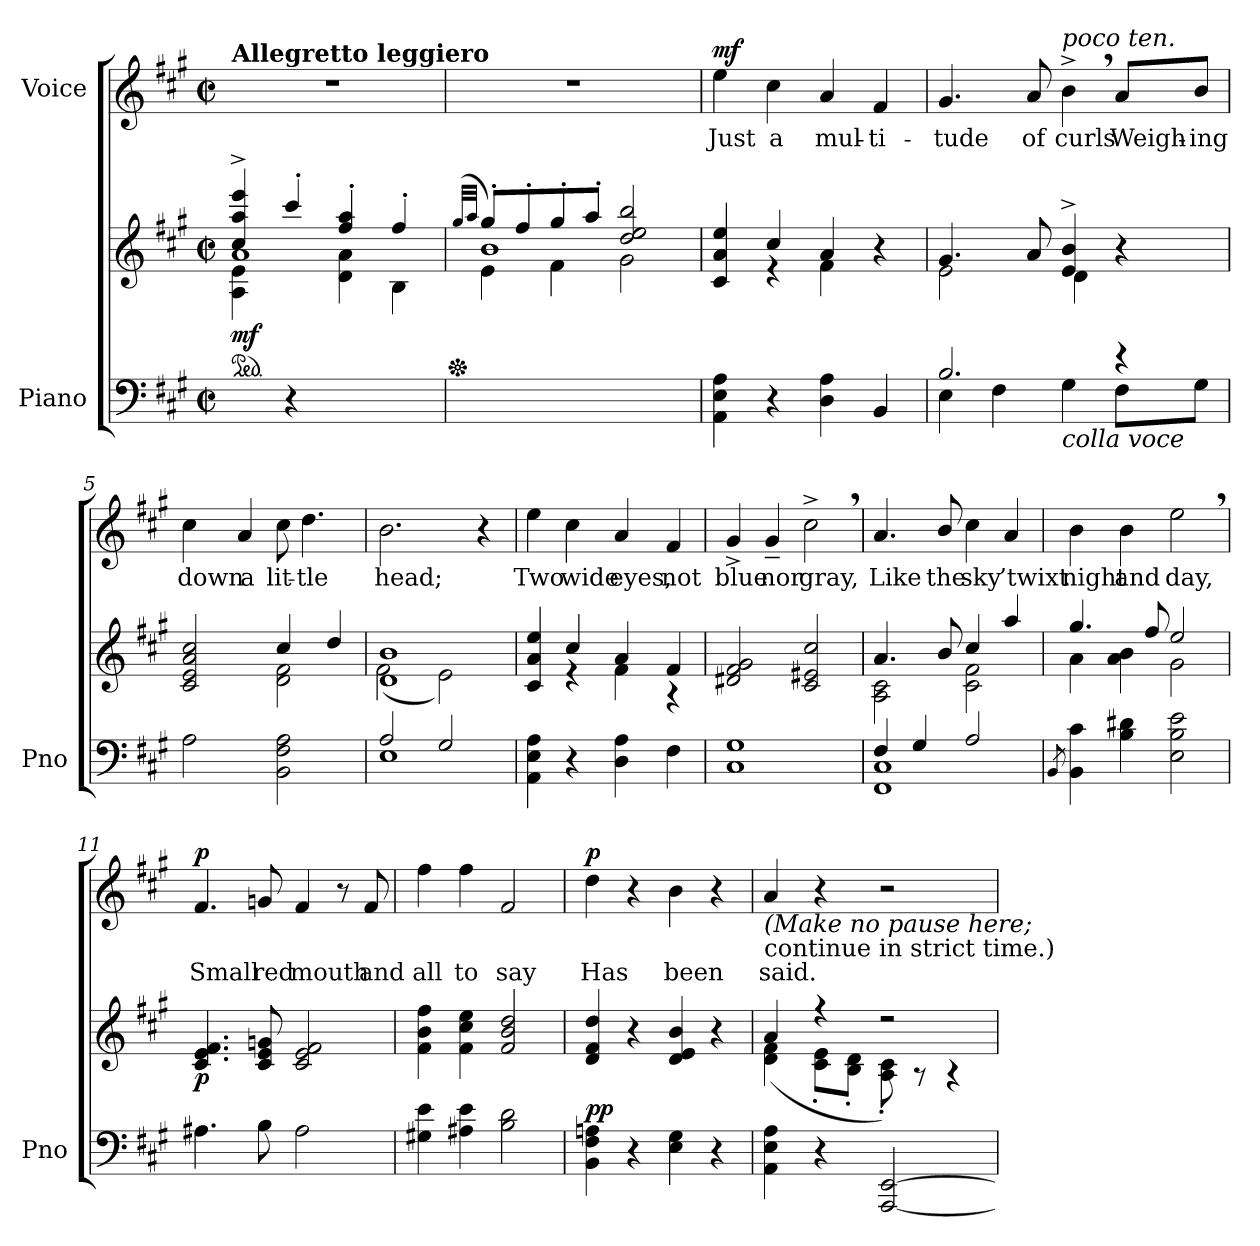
**kern	**kern	**dynam	**kern	**text	**dynam
*part2	*part2	*part2	*part1	*part1	*part1
*staff3	*staff2	*staff2/3	*staff1	*staff1	*staff1
*I"Piano	*	*	*I"Voice	*	*
*I'Pno	*	*	*	*	*
*clefF4	*clefG2	*	*clefG2	*	*
*k[f#c#g#]	*k[f#c#g#]	*	*k[f#c#g#]	*	*
*M2/2	*M2/2	*	*M2/2	*	*
*met(c|)	*met(c|)	*	*met(c|)	*	*
=1	=1	=1	=1	=1	=1
*	*^	*	*	*	*
*	*	*^	*	*	*	*
*	*ped	*	*	*	*	*	*
!	!	!	!	!	!LO:TX:a:B:t=Allegretto leggiero	!	!
!	!	!	!	!LO:DY:b	!	!	!
4ryy	4cc#/^ 4aa/^ 4eee/^	1a	4A\ 4e\	mf	1r	.	.
4r	4ccc#'/	.	4ryy	.	.	.	.
2ryy	4ff#/' 4aa/'	.	4d\ 4a\	.	.	.	.
.	4ff#'/	.	4B\	.	.	.	.
=2	=2	=2	=2	=2	=2	=2	=2
*	*Xped	*	*	*	*	*	*
.	(32qgg#/LLL	.	.	.	.	.	.
.	32qaa/JJJ	.	.	.	.	.	.
1ryy	8gg#'/L)	1b	4e\	.	1r	.	.
.	8ff#'/	.	.	.	.	.	.
.	8gg#'/	.	4f#\	.	.	.	.
.	8aa'/J	.	.	.	.	.	.
.	2dd/ 2ee/ 2bb/	.	2g#\	.	.	.	.
!!LO:LB:g=z
=3	=3	=3	=3	=3	=3	=3	=3
!	!	!	!	!	!	!LO:LY:b	!LO:DY:a
*	*	*v	*v	*	*	*	*
4AA\ 4E\ 4A\	4c#/ 4a/ 4ee/	4ryy	.	4ee\	Just	mf
!	!	!	!	!	!LO:LY:b	!
4r	4cc#/	4r	.	4cc#\	a	.
!	!	!	!	!	!LO:LY:b	!
4D\ 4A\	4a/	4f#\	.	4a/	mul-	.
!	!	!	!	!	!LO:LY:b	!
4BB/	4r	4ryy	.	4f#/	-ti-	.
=4	=4	=4	=4	=4	=4	=4
*^	*	*	*	*	*	*
!	!	!	!	!	!	!LO:LY:b	!
2.B/	4E\	4.g#/	2e\	.	4.g#/	-tude	.
.	4F#\	.	.	.	.	.	.
!	!	!	!	!	!	!LO:LY:b	!
.	.	8a/	.	.	8a/	of	.
!	!	!	!	!	!LO:TX:a:i:t=poco ten.	!	!
!	!LO:TX:b:i:t=colla voce	!	!	!	!	!	!
!	!	!	!	!	!	!LO:LY:b	!
.	4G#\	4e/^ 4b/^	4d\	.	4b^,\	curls	.
!	!	!	!	!	!	!LO:LY:b	!
4r	8F#\L	4r	4ryy	.	8a/L	Weigh-	.
!	!	!	!	!	!	!LO:LY:b	!
.	8G#\J	.	.	.	8b/J	-ing	.
=5	=5	=5	=5	=5	=5	=5	=5
!	!	!	!	!	!	!LO:LY:b	!
*v	*v	*	*	*	*	*	*
2A\	2c#/ 2e/ 2a/ 2cc#/	2ryy	.	4cc#\	down	.
!	!	!	!	!	!LO:LY:b	!
.	.	.	.	4a/	a	.
!	!	!	!	!	!LO:LY:b	!
2BB\ 2F#\ 2A\	4cc#/	2d\ 2f#\	.	8cc#\	lit-	.
!	!	!	!	!	!LO:LY:b	!
.	.	.	.	4.dd\	-tle	.
.	4dd/	.	.	.	.	.
=6	=6	=6	=6	=6	=6	=6
*^	*	*	*	*	*	*
!	!	!	!	!	!	!LO:LY:b	!
2A/	1E	1d 1b	(2f#\	.	2.b\	head;	.
2G#/	.	.	2e\)	.	.	.	.
.	.	.	.	.	4r	.	.
*v	*v	*	*	*	*	*	*
!!LO:LB:g=z
=7	=7	=7	=7	=7	=7	=7
!	!	!	!	!	!LO:LY:b	!
4AA\ 4E\ 4A\	4c#/ 4a/ 4ee/	4ryy	.	4ee\	Two	.
!	!	!	!	!	!LO:LY:b	!
4r	4cc#/	4r	.	4cc#\	wide	.
!	!	!	!	!	!LO:LY:b	!
4D\ 4A\	4a/	4f#\	.	4a/	eyes,	.
!	!	!	!	!	!LO:LY:b	!
4F#\	4f#/	4r	.	4f#/	not	.
=8	=8	=8	=8	=8	=8	=8
!	!	!	!	!	!LO:LY:b	!
*	*v	*v	*	*	*	*
1C# 1G#	2d#X/ 2f#/ 2g#/	.	4g#^>/	blue	.
!	!	!	!	!LO:LY:b	!
.	.	.	4g#~>/	nor	.
!	!	!	!	!LO:LY:b	!
.	2c#/ 2e#X/ 2cc#/	.	2cc#^>,\	gray,	.
=9	=9	=9	=9	=9	=9
*^	*^	*	*	*	*
!	!	!	!	!	!	!LO:LY:b	!
4F#/	1FF# 1C#	4.a/	2A\ 2c#\	.	4.a/	Like	.
4G#/	.	.	.	.	.	.	.
!	!	!	!	!	!	!LO:LY:b	!
.	.	8b/	.	.	8b/	the	.
!	!	!	!	!	!	!LO:LY:b	!
2A/	.	4cc#/	2c#\ 2f#\	.	4cc#\	sky	.
!	!	!	!	!	!	!LO:LY:b	!
.	.	4aa/	.	.	4a/	’twixt	.
*v	*v	*	*	*	*	*	*
=10	=10	=10	=10	=10	=10	=10
8qBB/	.	.	.	.	.	.
!	!	!	!	!	!LO:LY:b	!
4BB\ 4c#\	4.gg#/	4a\	.	4b\	night	.
!	!	!	!	!	!LO:LY:b	!
4B\ 4d#X\	.	4a\ 4b\	.	4b\	and	.
.	8ff#/	.	.	.	.	.
!	!	!	!	!	!LO:LY:b	!
2E\ 2B\ 2e\	2ee/	2g#\	.	2ee,\	day,	.
!!LO:LB:g=z
=11	=11	=11	=11	=11	=11	=11
!	!	!	!LO:DY:b	!	!LO:LY:b	!LO:DY:a
*	*v	*v	*	*	*	*
4.A#X\	4.c#/ 4.e/ 4.f#/	p	4.f#/	Small	p
!	!	!	!	!LO:LY:b	!
8B\	8c#/ 8e/ 8gn/	.	8gn/	red	.
!	!	!	!	!LO:LY:b	!
2A#\	2c#/ 2e/ 2f#/	.	4f#/	mouth	.
!	!	!	!	!LO:LY:b	!
.	.	.	8r	–	.
!	!	!	!	!LO:LY:b	!
.	.	.	8f#/	and	.
=12	=12	=12	=12	=12	=12
!	!	!	!	!LO:LY:b	!
4G#X\ 4e\	4f#\ 4b\ 4ff#\	.	4ff#\	all	.
!	!	!	!	!LO:LY:b	!
4A#X\ 4e\	4f#\ 4cc#\ 4ee\	.	4ff#\	to	.
!	!	!	!	!LO:LY:b	!
2B\ 2d\	2f#/ 2b/ 2dd/	.	2f#/	say	.
=13	=13	=13	=13	=13	=13
!	!	!LO:DY:a=2	!	!LO:LY:b	!LO:DY:a
4BB\ 4F#\ 4An\	4d/ 4f#/ 4dd/	pp	4dd\	Has	p
4r	4r	.	4r	.	.
!	!	!	!	!LO:LY:b	!
4E\ 4G#\	4d/ 4e/ 4b/	.	4b\	been	.
4r	4r	.	4r	.	.
=14	=14	=14	=14	=14	=14
*	*^	*	*	*	*
!	!	!	!	!LO:TX:b:i:t=(Make no pause here;	!	!
!	!	!	!	!LO:TX:b:t=continue in strict time.)	!	!
!	!	!	!	!	!LO:LY:b	!
4AA\ 4E\ 4A\	4a/	(4d\ 4f#\	.	4a/	said.	.
4r	4r	8c#\' 8e\'L	.	4r	.	.
.	.	8B\' 8d\'J	.	.	.	.
[<2AAA/ [<2EE/	2r	8A\' 8c#\')	.	2r	.	.
.	.	8r	.	.	.	.
.	.	4r	.	.	.	.
*	*v	*v	*	*	*	*
=	=	=	=	=	=
*-	*-	*-	*-	*-	*-
